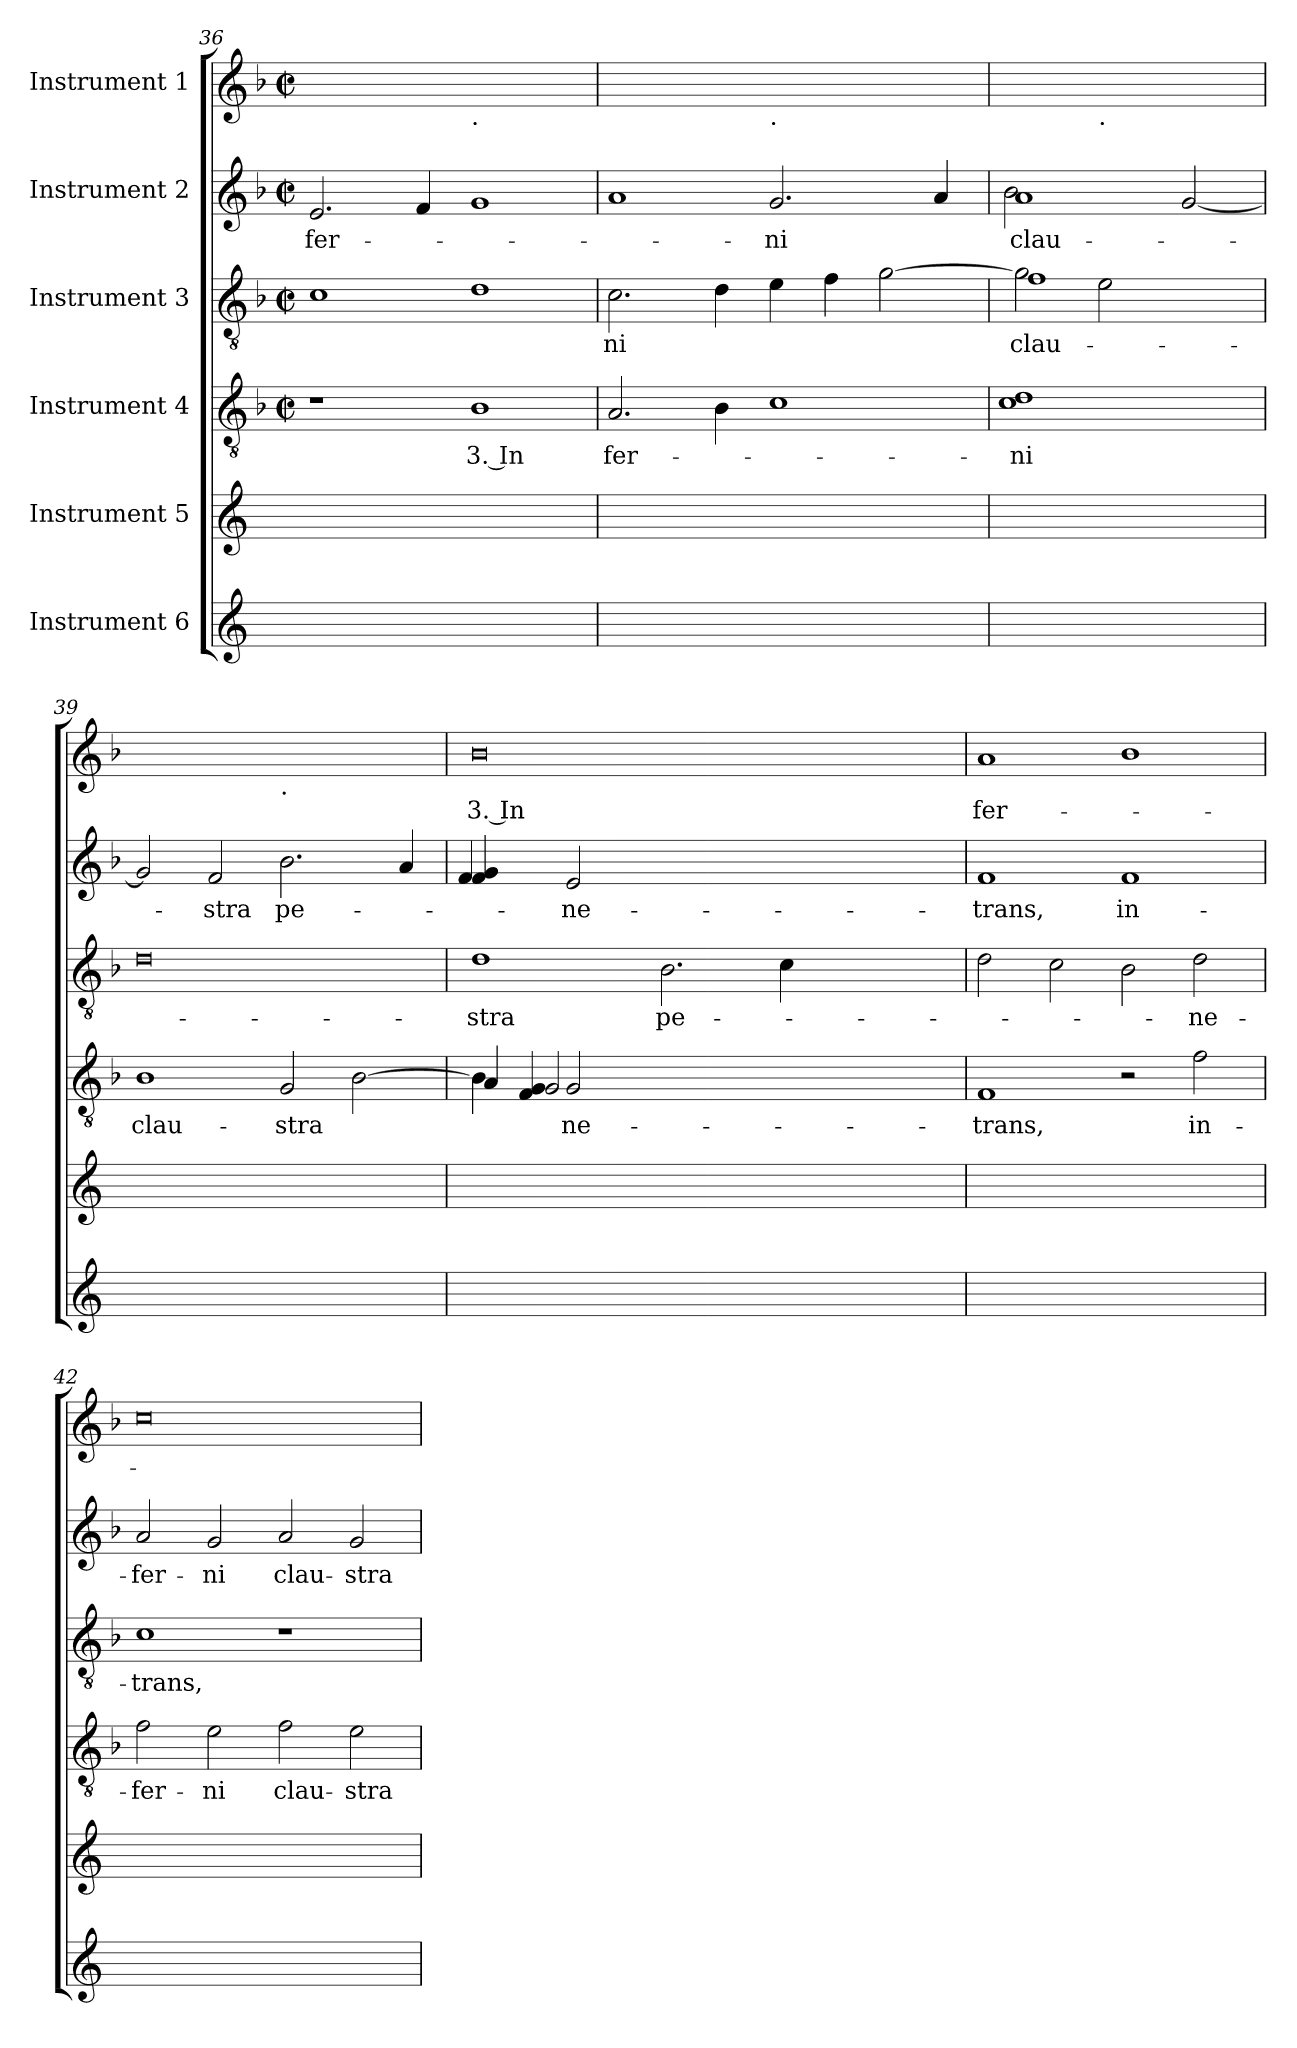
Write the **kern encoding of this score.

**kern	**kern	**kern	**text	**kern	**text	**kern	**text	**kern	**text
*part6	*part5	*part4	*part4	*part3	*part3	*part2	*part2	*part1	*part1
*staff6	*staff5	*staff4	*staff4	*staff3	*staff3	*staff2	*staff2	*staff1	*staff1
*I"Instrument 6	*I"Instrument 5	*I"Instrument 4	*	*I"Instrument 3	*	*I"Instrument 2	*	*I"Instrument 1	*
*clefG2	*clefG2	*clefGv2	*	*clefGv2	*	*clefG2	*	*clefG2	*
*k[]	*k[]	*k[b-]	*	*k[b-]	*	*k[b-]	*	*k[b-]	*
*	*	*F:	*	*F:	*	*F:	*	*F:	*
*	*	*M2/2	*	*M2/2	*	*M2/2	*	*M2/2	*
*	*	*met(c|)	*	*met(c|)	*	*met(c|)	*	*met(c|)	*
=36	=36	=36	=36	=36	=36	=36	=36	=36	=36
!	!	!	!	!	!	!	!LO:LY:b	!	!
1ryy	1ryy	1r	.	1c	.	2.e/	-fer-	1ryy	.
.	.	.	.	.	.	4f/	.	.	.
!	!	!	!	!	!	!	!	!LO:TX:b:t=.	!
!	!	!	!LO:LY:b	!	!	!	!	!	!
1ryy	1ryy	1B-	3. In	1d	.	1g	.	1ryy	.
=37	=37	=37	=37	=37	=37	=37	=37	=37	=37
!	!	!	!LO:LY:b	!	!LO:LY:b	!	!	!	!
1ryy	1ryy	2.A/	-fer-	2.c\	-ni	1a	.	1ryy	.
.	.	4B-\	.	4d\	.	.	.	.	.
!	!	!	!	!	!	!	!	!LO:TX:b:t=.	!
!	!	!	!	!	!	!	!LO:LY:b	!	!
1ryy	1ryy	1c	.	4e\	.	2.g/	-ni	1ryy	.
.	.	.	.	4f\	.	.	.	.	.
.	.	.	.	[>2g\	.	.	.	.	.
.	.	.	.	.	.	4a/	.	.	.
=38	=38	=38	=38	=38	=38	=38	=38	=38	=38
!	!	!	!LO:LY:b	!	!LO:LY:b	!	!LO:LY:b	!	!
*	*	*	*	*^	*	*^	*	*^	*
1ryy	1ryy	1c 1d	-ni	2g\]	1f	clau-	1a	2b-\	clau-	1ryy	2ryy	.
!	!	!	!	!	!	!	!	!	!	!	!LO:TX:b:t=.	!
.	.	.	.	2e\	.	.	.	1ryy	.	.	1ryy	.
2ryy	2ryy	2ryy	.	2ryy	2ryy	.	[<2g/	.	.	2ryy	.	.
*	*	*	*	*	*	*	*v	*v	*	*	*	*
=39	=39	=39	=39	=39	=39	=39	=39	=39	=39	=39	=39
!	!	!	!LO:LY:b	!	!	!	!	!	!	!	!
*	*	*	*	*v	*v	*	*	*	*v	*v	*
1ryy	1ryy	1B-	clau-	0d	.	2g/]	.	1ryy	.
!	!	!	!	!	!	!	!LO:LY:b	!	!
.	.	.	.	.	.	2f/	-stra	.	.
!	!	!	!	!	!	!	!	!LO:TX:b:t=.	!
!	!	!	!LO:LY:b	!	!	!	!LO:LY:b	!	!
1ryy	1ryy	2G/	-stra	.	.	2.b-\	pe-	1ryy	.
.	.	[<2B-\	.	.	.	.	.	.	.
.	.	.	.	.	.	4a/	.	.	.
!!LO:LB:g=z
=40	=40	=40	=40	=40	=40	=40	=40	=40	=40
*	*	*^	*	*	*	*	*	*	*
!	!	!	!	!	!	!LO:LY:b	!	!	!	!LO:LY:b
*	*	*	*	*	*	*	*^	*	*	*
1ryy	1ryy	4B-\]	4A/	.	1d	-stra	4f 4g	4f/	.	0b-	3. In
.	.	4F/ 4G/	2G/	.	.	.	4ryy	1ryy	.	.	.
!	!	!	!	!LO:LY:b	!	!	!	!	!LO:LY:b	!	!
.	.	2G/	.	ne-	.	.	2e/	.	-ne-	.	.
.	.	.	1ryy	.	.	.	.	.	.	.	.
!	!	!	!	!	!	!LO:LY:b	!	!	!	!	!
0ryy	0ryy	1ryy	.	.	2.B-\	pe-	1ryy	.	.	.	.
.	.	.	.	.	.	.	.	1..ryy	.	.	.
.	.	.	1ryy	.	4c\	.	.	.	.	.	.
.	.	1ryy	.	.	1ryy	.	1ryy	.	.	1ryy	.
.	.	.	4ryy	.	.	.	.	.	.	.	.
*	*	*	*	*	*	*	*v	*v	*	*	*
=41	=41	=41	=41	=41	=41	=41	=41	=41	=41	=41
!	!	!	!	!LO:LY:b	!	!	!	!LO:LY:b	!	!LO:LY:b
*	*	*v	*v	*	*	*	*	*	*	*
1ryy	1ryy	1F	-trans,	2d\	.	1f	-trans,	1a	-fer-
.	.	.	.	2c\	.	.	.	.	.
!	!	!	!	!	!	!	!LO:LY:b	!	!
1ryy	1ryy	2r	.	2B-\	.	1f	in-	1b-	.
!	!	!	!LO:LY:b	!	!LO:LY:b	!	!	!	!
.	.	2f\	in-	2d\	-ne-	.	.	.	.
=42	=42	=42	=42	=42	=42	=42	=42	=42	=42
!	!	!	!LO:LY:b	!	!LO:LY:b	!	!LO:LY:b	!	!
1ryy	1ryy	2f\	-fer-	1c	-trans,	2a/	-fer-	0cc	.
!	!	!	!LO:LY:b	!	!	!	!LO:LY:b	!	!
.	.	2e\	-ni	.	.	2g/	-ni	.	.
!	!	!	!LO:LY:b	!	!	!	!LO:LY:b	!	!
1ryy	1ryy	2f\	clau-	1r	.	2a/	clau-	.	.
!	!	!	!LO:LY:b	!	!	!	!LO:LY:b	!	!
.	.	2e\	-stra	.	.	2g/	-stra	.	.
=	=	=	=	=	=	=	=	=	=
*-	*-	*-	*-	*-	*-	*-	*-	*-	*-
